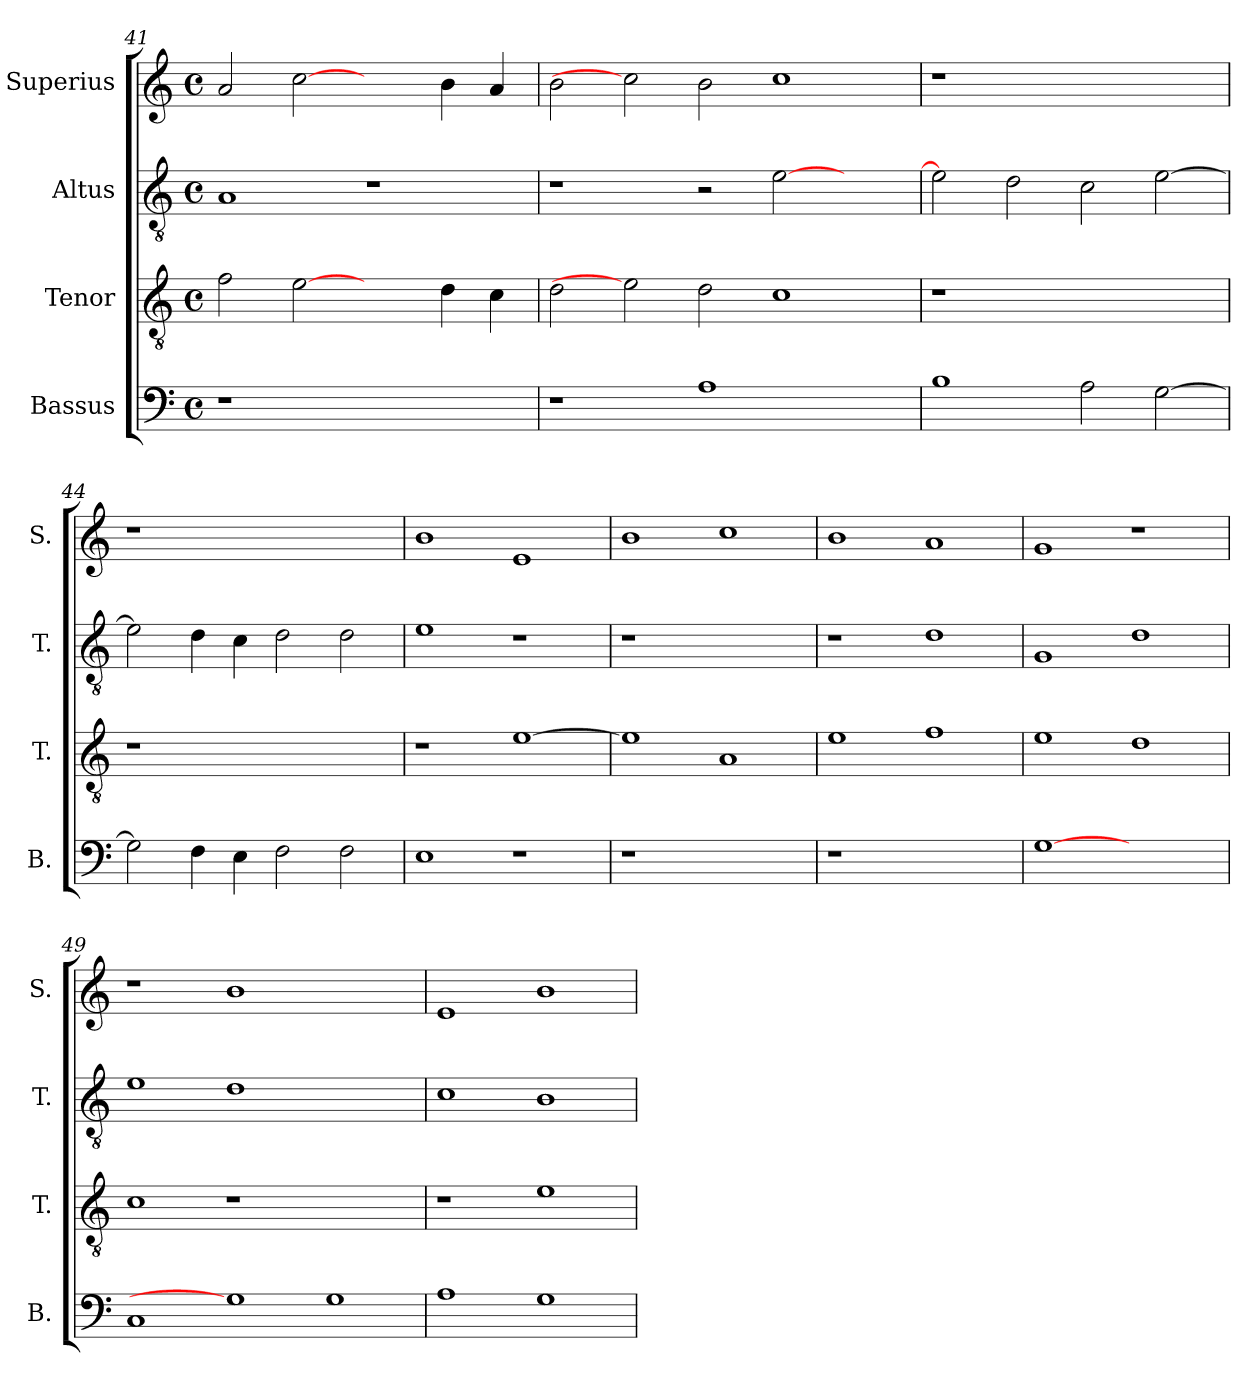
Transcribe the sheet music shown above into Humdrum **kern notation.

**kern	**kern	**kern	**kern
*part4	*part3	*part2	*part1
*staff4	*staff3	*staff2	*staff1
*I"Bassus	*I"Tenor	*I"Altus	*I"Superius
*I'B.	*I'T.	*I'T.	*I'S.
*clefF4	*clefGv2	*clefGv2	*clefG2
*	*ITrd7c12	*ITrd7c12	*
*k[]	*k[]	*k[]	*k[]
*C:	*C:	*C:	*C:
*M4/4	*M4/4	*M4/4	*M4/4
*met(c)	*met(c)	*met(c)	*met(c)
=41	=41	=41	=41
!LO:N:vis=1	!	!	!
1r	2Fi\	1AAi	2ai/
.	[2Ei	.	[2cci
1ryy	2ryy	1r	2ryy
.	4Di\	.	4bi\
.	4Ci\	.	4ai/
!!LO:LB:g=z
=42	=42	=42	=42
1r	2Di\	1r	2bi\
.	2Ei]	.	2cci]
1Ai	2Di\	2r	2bi\
.	1Ci	[>2Ei\	1cci
2ryy	.	2ryy	.
=43	=43	=43	=43
!	!LO:N:vis=1	!	!LO:N:vis=1
1Bi	1r	2Ei\]	1r
.	.	2Di\	.
2Ai\	1ryy	2Ci\	1ryy
[>2Gi\	.	[>2Ei\	.
=44	=44	=44	=44
!	!LO:N:vis=1	!	!LO:N:vis=1
2Gi\]	1r	2Ei\]	1r
4Fi\	.	4Di\	.
4Ei\	.	4Ci\	.
2Fi\	1ryy	2Di\	1ryy
2Fi\	.	2Di\	.
=45	=45	=45	=45
1Ei	1r	1Ei	1bi
1r	[<1Ei	1r	1ei
=46	=46	=46	=46
!LO:N:vis=1	!	!LO:N:vis=1	!
1r	1Ei]	1r	1bi
1ryy	1AAi	1ryy	1cci
=47	=47	=47	=47
!LO:N:vis=1	!	!	!
1r	1Ei	1r	1bi
1ryy	1Fi	1Di	1ai
!!LO:LB:g=z
=48	=48	=48	=48
[1Gi	1Ei	1GGi	1gi
1ryy	1Di	1Di	1r
=49	=49	=49	=49
1Ci	1Ci	1Ei	1r
1Gi]	1r	1Di	1bi
1Gi	1ryy	1ryy	1ryy
=50	=50	=50	=50
1Ai	1r	1Ci	1ei
1Gi	1Ei	1BBi	1bi
=	=	=	=
*-	*-	*-	*-
